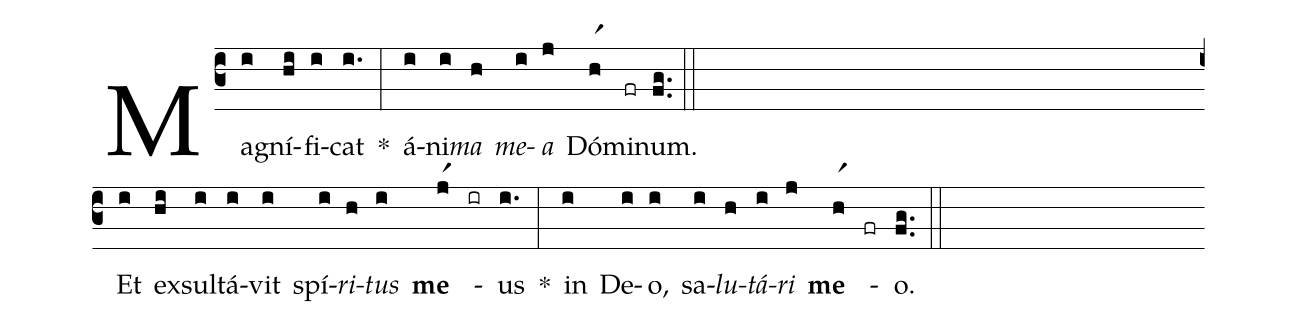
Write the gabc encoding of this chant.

%%
(c3)
Mag(i)ní(hi)fi(i)cat(i.) *(:)
á(i)ni(i)<i>ma</i>(h) <i>me</i>(i)<i>a</i>(j) Dó(hr1)mi(fr)num.(fg..) (::Z)

Et(i) ex(hi)sul(i)tá(i)vit(i) spí(i)<i>ri</i>(h)<i>tus</i>(i) <b>me</b>(jr1) -(ir) us(i.) *(:)
in(i) De(i)o,(i) sa(i)<i>lu</i>(h)<i>tá</i>(i)<i>ri</i>(j) <b>me</b>(hr1) -(fr) o.(fg..) (::)
